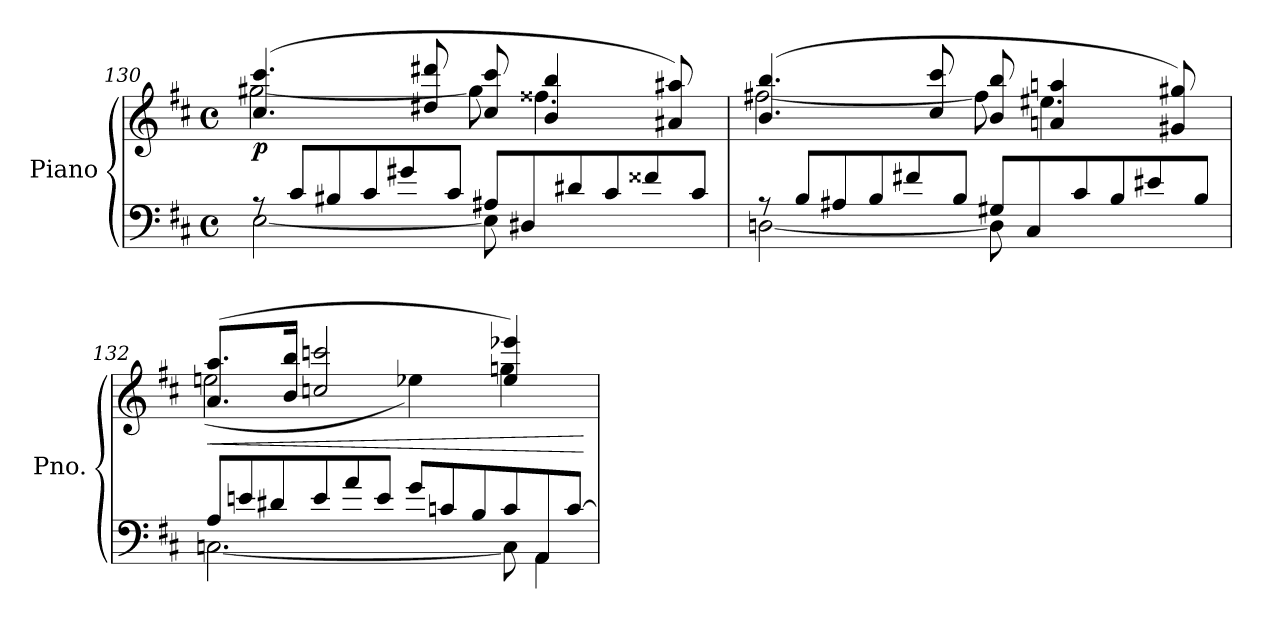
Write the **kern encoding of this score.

**kern	**kern	**dynam
*part1	*part1	*part1
*staff2	*staff1	*staff1/2
*I"Piano	*	*
*I'Pno.	*	*
!!LO:LB:g=z
*clefF4	*clefG2	*
*k[f#c#]	*k[f#c#]	*
*M4/4	*M4/4	*
*met(c)	*met(c)	*
*MM92	*MM92	*
*Xtuplet	*	*
=130	=130	=130
*^	*^	*
!	!	!	!	!LO:DY:b
12rA	[2E\	(4.cc#/ 4.ccc#/	[2gg#X\	p
12c#/L	.	.	.	.
12B#X/	.	.	.	.
12c#/	.	.	.	.
12g#X/	.	.	.	.
.	.	8dd#X/ 8ddd#X/	.	.
12c#/J	.	.	.	.
12A#X/L	12E\]	8cc#/ 8ccc#/	8gg#\]	.
12D#X/	6.D#\yy	.	.	.
.	.	4b/ 4bb/	4.ff##X\	.
12d#X/	.	.	.	.
12c#/	.	.	.	.
12f##X/	6ryy	.	.	.
.	.	8a#X/ 8aa#X/)	.	.
12c#/J	.	.	.	.
=131	=131	=131	=131	=131
12rA	[2Dn\	(4.b/ 4.bb/	[2ff#X\	.
12B/L	.	.	.	.
12A#X/	.	.	.	.
12B/	.	.	.	.
12f#X/	.	.	.	.
.	.	8cc#/ 8ccc#/	.	.
12B/J	.	.	.	.
12G#X/L	12D\]	8b/ 8bb/	8ff#\]	.
12C#/	6.C#\yy	.	.	.
.	.	4an/ 4aan/	4.ee#X\	.
12c#/	.	.	.	.
12B/	.	.	.	.
12e#X/	6ryy	.	.	.
.	.	8g#X/ 8gg#X/)	.	.
12B/J	.	.	.	.
=132	=132	=132	=132	=132
!	!	!	!	!LO:HP:b
12A/L	[2.Cn\	(8.a/ 8.aa/L	(2een\	<
12en/	.	.	.	.
12d#X/	.	.	.	.
.	.	16b/ 16bb/Jk	.	.
12e/	.	2ccn/ 2cccn/	.	.
12a/	.	.	.	.
12e/J	.	.	.	.
12g/L	.	.	4ee-X\)	.
12cn/	.	.	.	.
12B/	.	.	.	.
12c/	12C\]	4ee-/ 4eee-X/)	4ggn\	.
12AA/	6AA\	.	.	.
[12c/J	.	.	.	.
*v	*v	*	*	*
*	*v	*v	*
.	.	[
=	=	=
*-	*-	*-
